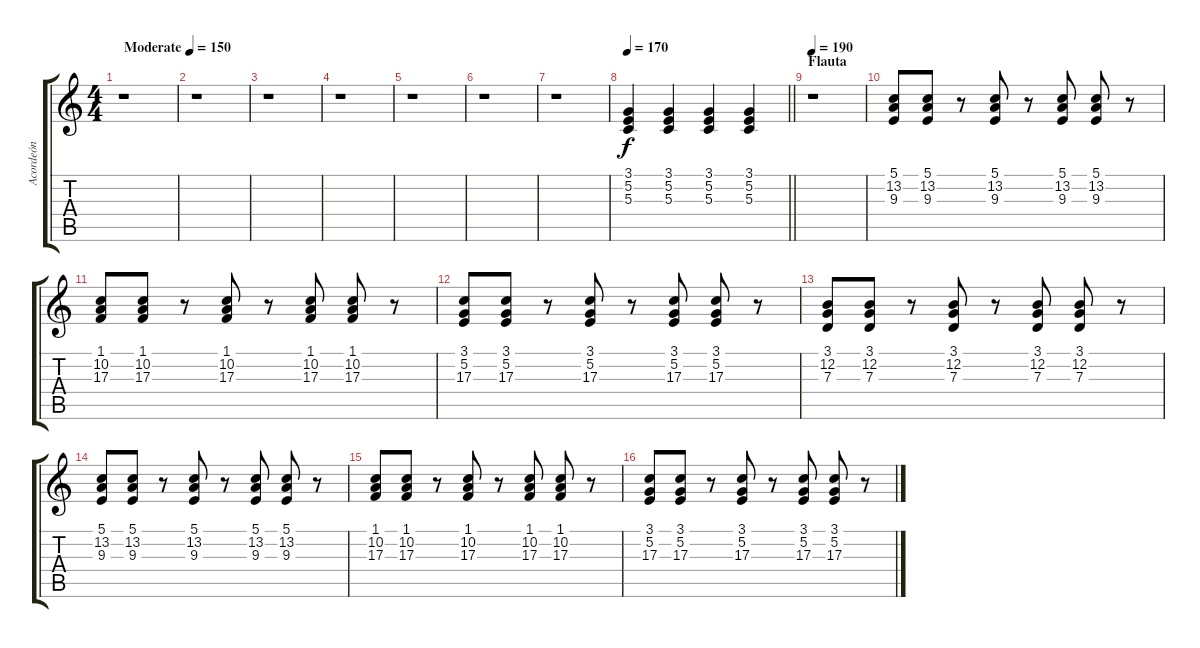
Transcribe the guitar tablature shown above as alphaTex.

\track ("Acordeón" "Acordeón") {instrument accordion}
\staff {score tabs}
\tuning (E4 B3 G3 D3 A2 E2) {hide}
\ts (4 4)
\tempo (150 "Moderate")
\clef g2
\ks c
r.1{dy f instrument accordion} |
r.1 |
r.1 |
r.1 |
r.1 |
r.1 |
r.1 |
\tempo 170
\barLineRight lightlight
(3.1 5.2 5.3).4 (3.1 5.2 5.3).4 (3.1 5.2 5.3).4 (3.1 5.2 5.3).4 |
\section ("" "Flauta")
\tempo 190
r.1 |
(5.1 13.2 9.3).8 (5.1 13.2 9.3).8 r.8 (5.1 13.2 9.3).8 r.8 (5.1 13.2 9.3).8 (5.1 13.2 9.3).8 r.8 |
(1.1 10.2 17.3).8 (1.1 10.2 17.3).8 r.8 (1.1 10.2 17.3).8 r.8 (1.1 10.2 17.3).8 (1.1 10.2 17.3).8 r.8 |
(3.1 5.2 17.3).8 (3.1 5.2 17.3).8 r.8 (3.1 5.2 17.3).8 r.8 (3.1 5.2 17.3).8 (3.1 5.2 17.3).8 r.8 |
(3.1 12.2 7.3).8 (3.1 12.2 7.3).8 r.8 (3.1 12.2 7.3).8 r.8 (3.1 12.2 7.3).8 (3.1 12.2 7.3).8 r.8 |
(5.1 13.2 9.3).8 (5.1 13.2 9.3).8 r.8 (5.1 13.2 9.3).8 r.8 (5.1 13.2 9.3).8 (5.1 13.2 9.3).8 r.8 |
(1.1 10.2 17.3).8 (1.1 10.2 17.3).8 r.8 (1.1 10.2 17.3).8 r.8 (1.1 10.2 17.3).8 (1.1 10.2 17.3).8 r.8 |
(3.1 5.2 17.3).8 (3.1 5.2 17.3).8 r.8 (3.1 5.2 17.3).8 r.8 (3.1 5.2 17.3).8 (3.1 5.2 17.3).8 r.8
